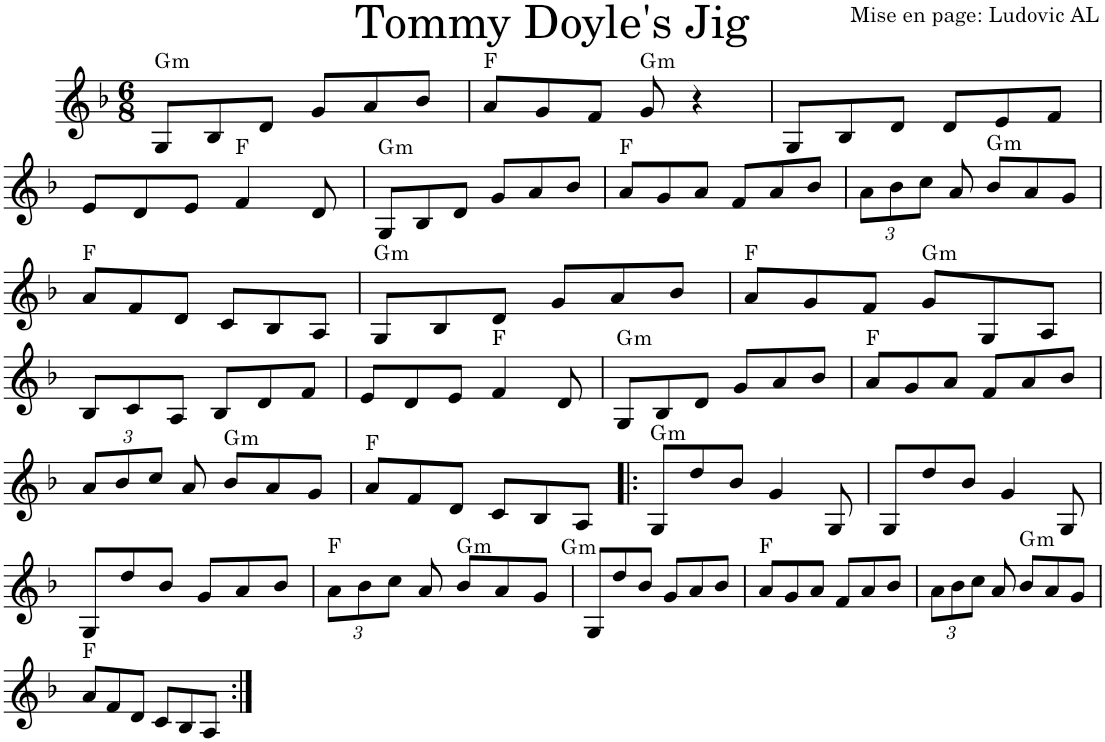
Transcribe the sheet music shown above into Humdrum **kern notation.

**kern	**harte
*part1	*part1
*staff1	*
*I"Voice	*
*I'V	*
*clefG2	*
*k[b-]	*
*M6/8	*
=1	=1
!	!LO:H:kt=m
8G/L	G:min
8B-/	.
8d/J	.
8g/L	.
8a/	.
8b-/J	.
=2	=2
8a/L	F:maj
8g/	.
8f/J	.
!	!LO:H:kt=m
8g/	G:min
4r	.
=3	=3
8G/L	.
8B-/	.
8d/J	.
8d/L	.
8e/	.
8f/J	.
!!LO:LB:g=z
=4	=4
8e/L	.
8d/	.
8e/J	.
4f/	F:maj
8d/	.
=5	=5
!	!LO:H:kt=m
8G/L	G:min
8B-/	.
8d/J	.
8g/L	.
8a/	.
8b-/J	.
=6	=6
8a/L	F:maj
8g/	.
8a/J	.
8f/L	.
8a/	.
8b-/J	.
=7	=7
*Xbrackettup	*
12a\L	.
12b-\	.
12cc\J	.
8a/	.
!	!LO:H:kt=m
8b-/L	G:min
8a/	.
8g/J	.
!!LO:LB:g=z
=8	=8
8a/L	F:maj
8f/	.
8d/J	.
8c/L	.
8B-/	.
8A/J	.
=9	=9
!	!LO:H:kt=m
8G/L	G:min
8B-/	.
8d/J	.
8g/L	.
8a/	.
8b-/J	.
=10	=10
8a/L	F:maj
8g/	.
8f/J	.
!	!LO:H:kt=m
8g/L	G:min
8G/	.
8A/J	.
!!LO:LB:g=z
=11	=11
8B-/L	.
8c/	.
8A/J	.
8B-/L	.
8d/	.
8f/J	.
=12	=12
8e/L	.
8d/	.
8e/J	.
4f/	F:maj
8d/	.
=13	=13
!	!LO:H:kt=m
8G/L	G:min
8B-/	.
8d/J	.
8g/L	.
8a/	.
8b-/J	.
=14	=14
8a/L	F:maj
8g/	.
8a/J	.
8f/L	.
8a/	.
8b-/J	.
!!LO:LB:g=z
=15	=15
12a/L	.
12b-/	.
12cc/J	.
8a/	.
!	!LO:H:kt=m
8b-/L	G:min
8a/	.
8g/J	.
=16	=16
8a/L	F:maj
8f/	.
8d/J	.
8c/L	.
8B-/	.
8A/J	.
=17!|:	=17!|:
!	!LO:H:kt=m
8G/L	G:min
8dd/	.
8b-/J	.
4g/	.
8G/	.
=18	=18
8G/L	.
8dd/	.
8b-/J	.
4g/	.
8G/	.
!!LO:LB:g=z
=19	=19
8G/L	.
8dd/	.
8b-/J	.
8g/L	.
8a/	.
8b-/J	.
=20	=20
12a\L	F:maj
12b-\	.
12cc\J	.
8a/	.
!	!LO:H:kt=m
8b-/L	G:min
8a/	.
8g/J	.
=21	=21
!	!LO:H:kt=m
8G/L	G:min
8dd/	.
8b-/J	.
8g/L	.
8a/	.
8b-/J	.
=22	=22
8a/L	F:maj
8g/	.
8a/J	.
8f/L	.
8a/	.
8b-/J	.
=23	=23
12a\L	.
12b-\	.
12cc\J	.
8a/	.
!	!LO:H:kt=m
8b-/L	G:min
8a/	.
8g/J	.
!!LO:LB:g=z
=24	=24
8a/L	F:maj
8f/	.
8d/J	.
8c/L	.
8B-/	.
8A/J	.
=:|!	=:|!
*-	*-
